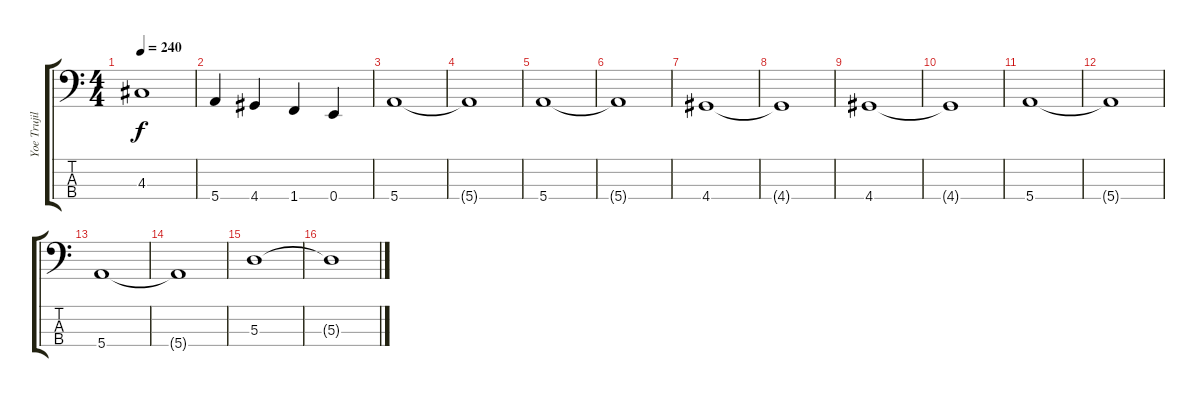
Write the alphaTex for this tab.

\track ("Yoe Trujilo" "Yoe Trujil") {instrument slapbass1}
\staff {score tabs}
\tuning (G2 D2 A1 E1) {hide}
\ts (4 4)
\tempo 240
\clef f4
\ks c
4.3.1{dy f} |
5.4.4 4.4.4 1.4.4 0.4.4 |
5.4.1 |
5.4{t}.1 |
5.4.1 |
5.4{t}.1 |
4.4.1 |
4.4{t}.1 |
4.4.1 |
4.4{t}.1 |
5.4.1 |
5.4{t}.1 |
5.4.1 |
5.4{t}.1 |
5.3.1 |
5.3{t}.1
